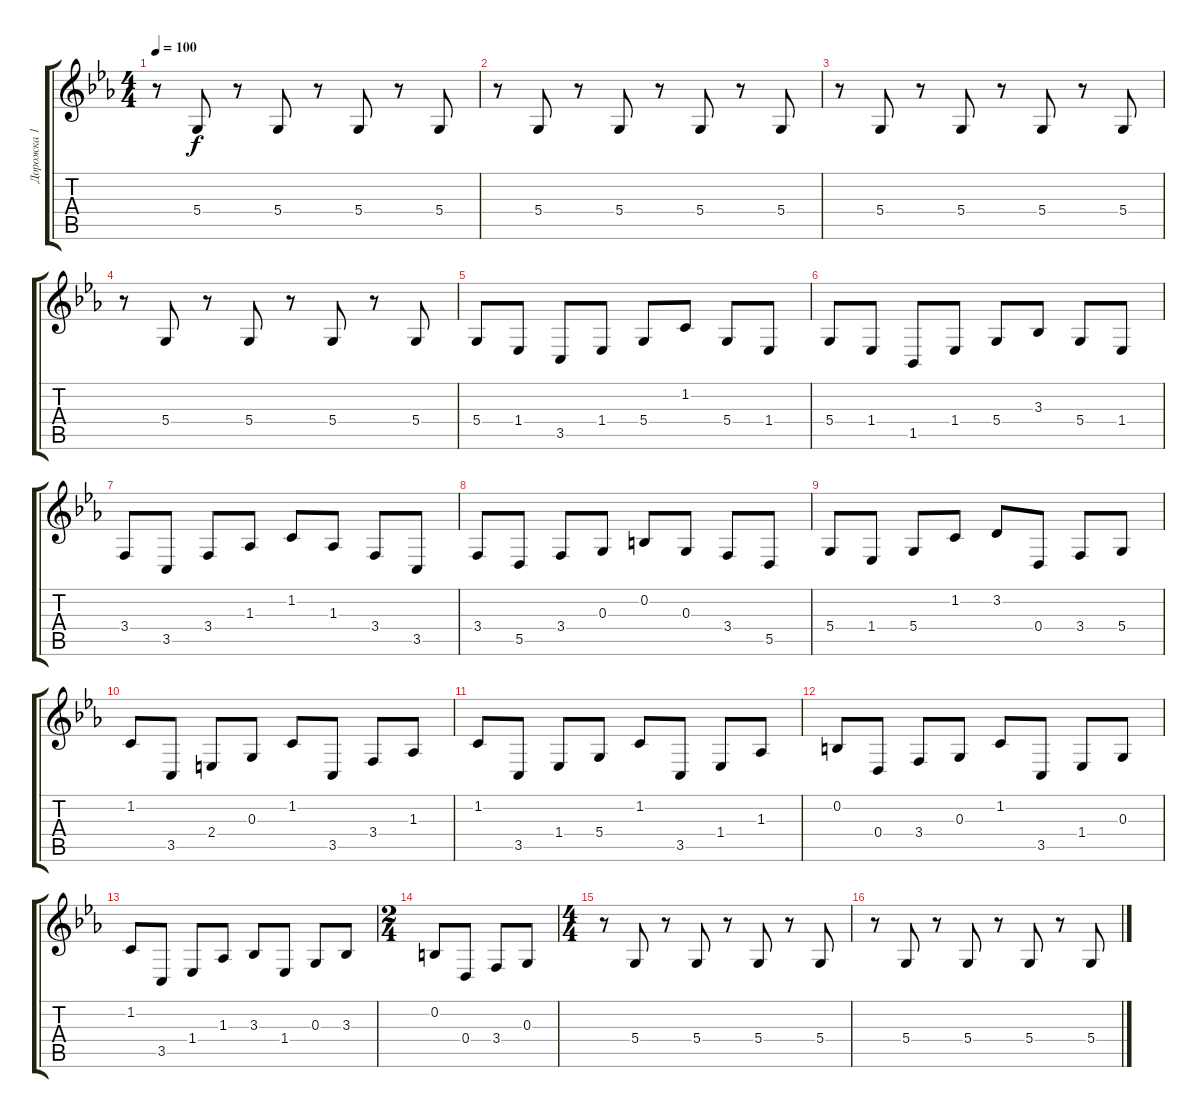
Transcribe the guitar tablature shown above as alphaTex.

\track ("Дорожка 1" "Дорожка 1") {instrument harpsichord}
\staff {score tabs}
\tuning (E4 B3 G3 D3 A2 E2) {hide}
\ts (4 4)
\tempo 100
\clef g2
\ks eb
r.8{dy f instrument harpsichord} 5.4.8 r.8 5.4.8 r.8 5.4.8 r.8 5.4.8 |
r.8 5.4.8 r.8 5.4.8 r.8 5.4.8 r.8 5.4.8 |
r.8 5.4.8 r.8 5.4.8 r.8 5.4.8 r.8 5.4.8 |
r.8 5.4.8 r.8 5.4.8 r.8 5.4.8 r.8 5.4.8 |
5.4.8 1.4.8 3.5.8 1.4.8 5.4.8 1.2.8 5.4.8 1.4.8 |
5.4.8 1.4.8 1.5.8 1.4.8 5.4.8 3.3.8 5.4.8 1.4.8 |
3.4.8 3.5.8 3.4.8 1.3.8 1.2.8 1.3.8 3.4.8 3.5.8 |
3.4.8 5.5.8 3.4.8 0.3.8 0.2.8 0.3.8 3.4.8 5.5.8 |
5.4.8 1.4.8 5.4.8 1.2.8 3.2.8 0.4.8 3.4.8 5.4.8 |
1.2.8 3.5.8 2.4.8 0.3.8 1.2.8 3.5.8 3.4.8 1.3.8 |
1.2.8 3.5.8 1.4.8 5.4.8 1.2.8 3.5.8 1.4.8 1.3.8 |
0.2.8 0.4.8 3.4.8 0.3.8 1.2.8 3.5.8 1.4.8 0.3.8 |
1.2.8 3.5.8 1.4.8 1.3.8 3.3.8 1.4.8 0.3.8 3.3.8 |
\ts (2 4)
0.2.8 0.4.8 3.4.8 0.3.8 |
\ts (4 4)
r.8 5.4.8 r.8 5.4.8 r.8 5.4.8 r.8 5.4.8 |
r.8 5.4.8 r.8 5.4.8 r.8 5.4.8 r.8 5.4.8
